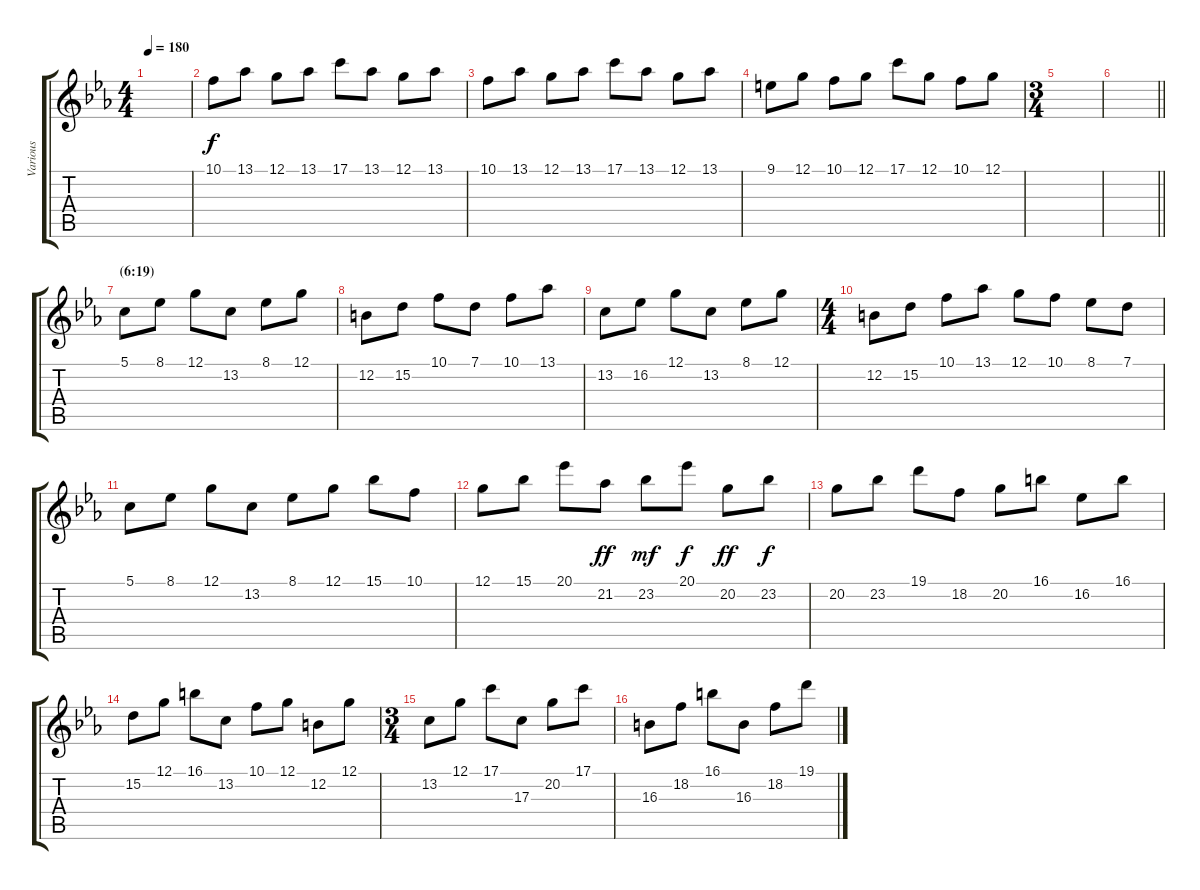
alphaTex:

\track ("Various" "Various") {instrument flute}
\staff {score tabs}
\tuning (G4 B3 G3 D3 A2 E2) {hide}
\ts (4 4)
\tempo 180
\clef g2
\ks eb
|
10.1.8 13.1.8 12.1.8 13.1.8 17.1.8 13.1.8 12.1.8 13.1.8 |
10.1.8 13.1.8 12.1.8 13.1.8 17.1.8 13.1.8 12.1.8 13.1.8 |
9.1.8 12.1.8 10.1.8 12.1.8 17.1.8 12.1.8 10.1.8 12.1.8 |
\ts (3 4)
|
\barLineRight lightlight
|
\section ("" "(6:19)")
5.1.8{dy f instrument churchorgan} 8.1.8 12.1.8 13.2.8 8.1.8 12.1.8 |
12.2.8 15.2.8 10.1.8 7.1.8 10.1.8 13.1.8 |
13.2.8 16.2.8 12.1.8 13.2.8 8.1.8 12.1.8 |
\ts (4 4)
12.2.8 15.2.8 10.1.8 13.1.8 12.1.8 10.1.8 8.1.8 7.1.8 |
5.1.8 8.1.8 12.1.8 13.2.8 8.1.8 12.1.8 15.1.8 10.1.8 |
12.1.8 15.1.8 20.1.8 21.2.8{dy ff} 23.2.8{dy mf} 20.1.8{dy f} 20.2.8{dy ff} 23.2.8{dy f} |
20.2.8 23.2.8 19.1.8 18.2.8 20.2.8 16.1.8 16.2.8 16.1.8 |
15.2.8 12.1.8 16.1.8 13.2.8 10.1.8 12.1.8 12.2.8 12.1.8 |
\ts (3 4)
13.2.8 12.1.8 17.1.8 17.3.8 20.2.8 17.1.8 |
16.3.8 18.2.8 16.1.8 16.3.8 18.2.8 19.1.8
